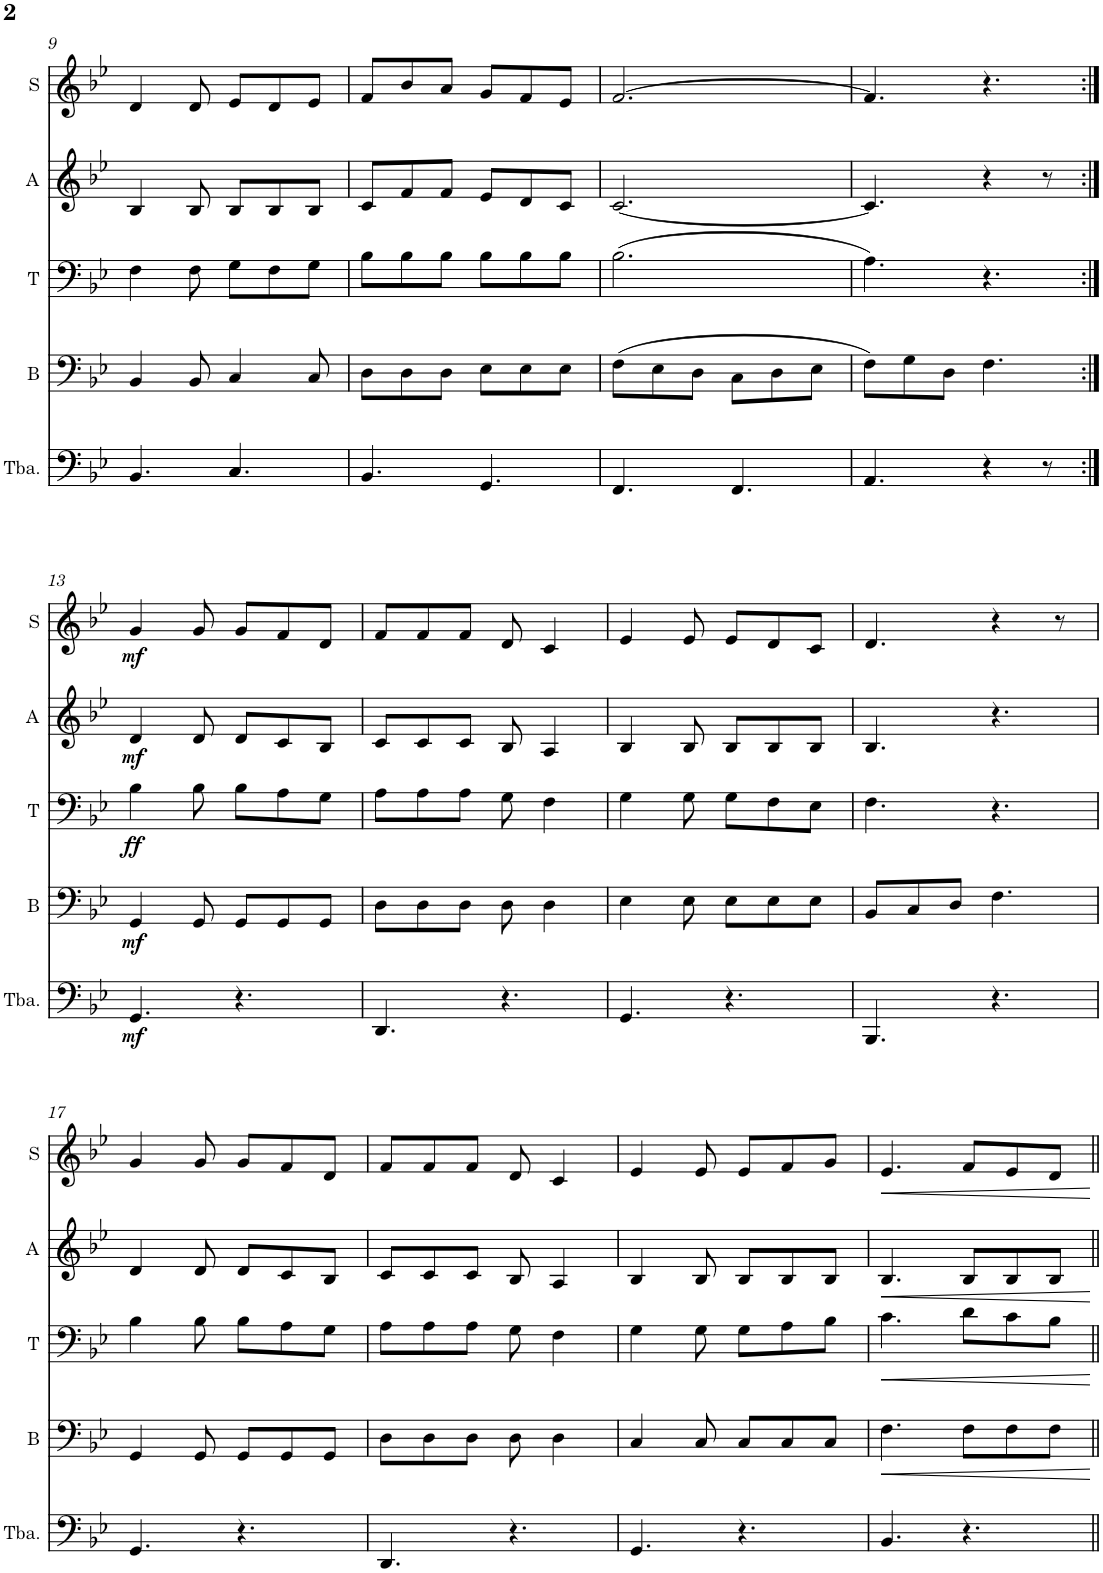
**kern	**dynam	**kern	**dynam	**kern	**dynam	**kern	**dynam	**kern	**dynam	**kern	**dynam
*part6	*part6	*part5	*part5	*part4	*part4	*part3	*part3	*part2	*part2	*part1	*part1
*staff6	*staff6	*staff5	*staff5	*staff4	*staff4	*staff3	*staff3	*staff2	*staff2	*staff1	*staff1
*I"Tuba	*	*I"B	*	*I"T	*	*I"A	*	*I"S	*	*I"Voice	*
*I'Tba.	*	*I'B	*	*I'T	*	*I'A	*	*I'S	*	*I'V	*
!!LO:PB:g=z
*clefF4	*	*clefF4	*	*clefF4	*	*clefG2	*	*clefG2	*	*clefG2	*
*	*	*	*	*	*	*ITrd1c2	*	*ITrd1c2	*	*	*
*k[b-e-]	*	*k[b-e-]	*	*k[b-e-]	*	*k[b-e-]	*	*k[b-e-]	*	*k[b-e-]	*
*M6/8	*	*M6/8	*	*M6/8	*	*M6/8	*	*M6/8	*	*M6/8	*
=9	=9	=9	=9	=9	=9	=9	=9	=9	=9	=9	=9
*	*	*	*	*	*	*	*	*	*	*^	*
4.BB-/	.	4BB-/	.	4F\	.	4B-/	.	4d/	.	4d	4B-	.
.	.	8BB-/	.	8F\	.	8B-/	.	8d/	.	8d	8B-	.
4.C/	.	4C/	.	8G\L	.	8B-/L	.	8e-/L	.	8e-/L	8B-/L	.
.	.	.	.	8F\	.	8B-/	.	8d/	.	8d/	8B-/	.
.	.	8C/	.	8G\J	.	8B-/J	.	8e-/J	.	8e-/J	8B-/J	.
=10	=10	=10	=10	=10	=10	=10	=10	=10	=10	=10	=10	=10
4.BB-/	.	8D\L	.	8B-\L	.	8c/L	.	8f/L	.	8f/L	8c/L	.
.	.	8D\	.	8B-\	.	8f/	.	8b-/	.	8b-/	8f/	.
.	.	8D\J	.	8B-\J	.	8f/J	.	8a/J	.	8a/J	8f/J	.
4.GG/	.	8E-\L	.	8B-\L	.	8e-/L	.	8g/L	.	8g/L	8e-/L	.
.	.	8E-\	.	8B-\	.	8d/	.	8f/	.	8f/	8d/	.
.	.	8E-\J	.	8B-\J	.	8c/J	.	8e-/J	.	8e-/J	8c/J	.
=11	=11	=11	=11	=11	=11	=11	=11	=11	=11	=11	=11	=11
4.FF/	.	(8F\L	.	(2.B-\	.	[<2.c/	.	[>2.f/	.	[>2.f	[>2.c	.
.	.	8E-\	.	.	.	.	.	.	.	.	.	.
.	.	8D\J	.	.	.	.	.	.	.	.	.	.
4.FF/	.	8C\L	.	.	.	.	.	.	.	.	.	.
.	.	8D\	.	.	.	.	.	.	.	.	.	.
.	.	8E-\J	.	.	.	.	.	.	.	.	.	.
=12	=12	=12	=12	=12	=12	=12	=12	=12	=12	=12	=12	=12
4.AA/	.	8F\L)	.	4.A\)	.	4.c/]	.	4.f/]	.	4.f]	4.c]	.
.	.	8G\	.	.	.	.	.	.	.	.	.	.
.	.	8D\J	.	.	.	.	.	.	.	.	.	.
!	!	!	!	!	!	!	!	!	!	!LO:N:vis=4	!	!
4r	.	4.F\	.	4.r	.	4r	.	4.r	.	4.r	4.ryy	.
8r	.	.	.	.	.	8r	.	.	.	.	.	.
!!LO:LB:g=z	!!
=13:|!	=13:|!	=13:|!	=13:|!	=13:|!	=13:|!	=13:|!	=13:|!	=13:|!	=13:|!	=13:|!	=13:|!	=13:|!
!	!LO:DY:b	!	!LO:DY:b	!	!LO:DY:b	!	!LO:DY:b	!	!LO:DY:b	!	!	!
4.GG/	mf	4GG/	mf	4B-\	ff	4d/	mf	4g/	mf	4b-	4g	.
.	.	8GG/	.	8B-\	.	8d/	.	8g/	.	8b-	8g	.
4.r	.	8GG/L	.	8B-\L	.	8d/L	.	8g/L	.	8b-/L	8g/L	.
.	.	8GG/	.	8A\	.	8c/	.	8f/	.	8a/	8f/	.
.	.	8GG/J	.	8G\J	.	8B-/J	.	8d/J	.	8g/J	8d/J	.
=14	=14	=14	=14	=14	=14	=14	=14	=14	=14	=14	=14	=14
4.DD/	.	8D\L	.	8A\L	.	8c/L	.	8f/L	.	8a/L	8f/L	.
.	.	8D\	.	8A\	.	8c/	.	8f/	.	8a/	8f/	.
.	.	8D\J	.	8A\J	.	8c/J	.	8f/J	.	8a/J	8f/J	.
4.r	.	8D\	.	8G\	.	8B-/	.	8d/	.	8g	8d	.
.	.	4D\	.	4F\	.	4A/	.	4c/	.	4f	4c	.
=15	=15	=15	=15	=15	=15	=15	=15	=15	=15	=15	=15	=15
4.GG/	.	4E-\	.	4G\	.	4B-/	.	4e-/	.	4g	4e-	.
.	.	8E-\	.	8G\	.	8B-/	.	8e-/	.	8g	8e-	.
4.r	.	8E-\L	.	8G\L	.	8B-/L	.	8e-/L	.	8g/L	8e-/L	.
.	.	8E-\	.	8F\	.	8B-/	.	8d/	.	8f/	8d/	.
.	.	8E-\J	.	8E-\J	.	8B-/J	.	8c/J	.	8e-/J	8c/J	.
=16	=16	=16	=16	=16	=16	=16	=16	=16	=16	=16	=16	=16
4.BBB-/	.	8BB-/L	.	4.F\	.	4.B-/	.	4.d/	.	4.f	4.d	.
.	.	8C/	.	.	.	.	.	.	.	.	.	.
.	.	8D/J	.	.	.	.	.	.	.	.	.	.
!	!	!	!	!	!	!	!	!	!	!LO:N:vis=4	!	!
4.r	.	4.F\	.	4.r	.	4.r	.	4r	.	4.r	4.ryy	.
.	.	.	.	.	.	.	.	8r	.	.	.	.
!!LO:LB:g=z	!!
=17	=17	=17	=17	=17	=17	=17	=17	=17	=17	=17	=17	=17
4.GG/	.	4GG/	.	4B-\	.	4d/	.	4g/	.	4b-	4g	.
.	.	8GG/	.	8B-\	.	8d/	.	8g/	.	8b-	8g	.
4.r	.	8GG/L	.	8B-\L	.	8d/L	.	8g/L	.	8b-/L	8g/L	.
.	.	8GG/	.	8A\	.	8c/	.	8f/	.	8a/	8f/	.
.	.	8GG/J	.	8G\J	.	8B-/J	.	8d/J	.	8g/J	8d/J	.
=18	=18	=18	=18	=18	=18	=18	=18	=18	=18	=18	=18	=18
4.DD/	.	8D\L	.	8A\L	.	8c/L	.	8f/L	.	8a/L	8f/L	.
.	.	8D\	.	8A\	.	8c/	.	8f/	.	8a/	8f/	.
.	.	8D\J	.	8A\J	.	8c/J	.	8f/J	.	8a/J	8f/J	.
4.r	.	8D\	.	8G\	.	8B-/	.	8d/	.	8g	8d	.
.	.	4D\	.	4F\	.	4A/	.	4c/	.	4f	4c	.
=19	=19	=19	=19	=19	=19	=19	=19	=19	=19	=19	=19	=19
!	!	!	!	!	!	!	!	!	!	!	!	!LO:DY:b
4.GG/	.	4C/	.	4G\	.	4B-/	.	4e-/	.	4g	4c	mp
.	.	8C/	.	8G\	.	8B-/	.	8e-/	.	8g	8c	.
4.r	.	8C/L	.	8G\L	.	8B-/L	.	8e-/L	.	8g/L	8c/L	.
.	.	8C/	.	8A\	.	8B-/	.	8f/	.	8a/	8c/	.
.	.	8C/J	.	8B-\J	.	8B-/J	.	8g/J	.	8b-/J	8c/J	.
=20	=20	=20	=20	=20	=20	=20	=20	=20	=20	=20	=20	=20
4.BB-/	.	4.F\	.	4.c\	.	4.B-/	.	4.e-/	.	4.cc	4.e-	.
4.r	.	8F\L	.	8d\L	.	8B-/L	.	8f/L	.	8dd\L	8f/L	.
.	.	8F\	.	8c\	.	8B-/	.	8e-/	.	8cc\	8e-/	.
.	.	8F\J	.	8B-\J	.	8B-/J	.	8d/J	.	8b-\J	8d/J	.
*	*	*	*	*	*	*	*	*	*	*v	*v	*
=	=	=	=	=	=	=	=	=	=	=	=
*-	*-	*-	*-	*-	*-	*-	*-	*-	*-	*-	*-
